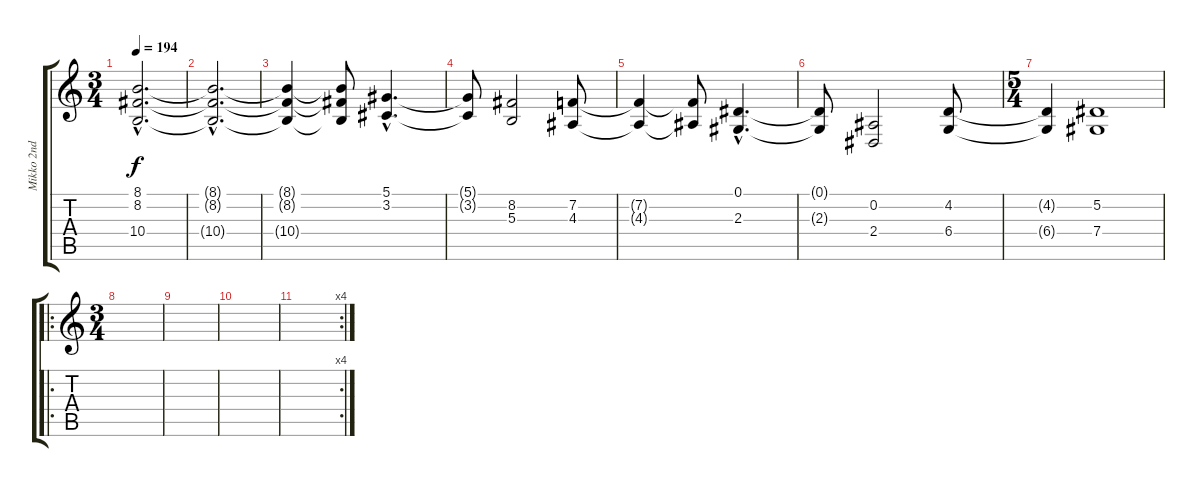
\track ("Mikko 2nd Keys" "Mikko 2nd ") {instrument stringensemble1}
\staff {score tabs}
\tuning (Eb4 Bb3 Gb3 Db3 Ab2 Eb2) {hide}
\ts (3 4)
\tempo 194
\clef g2
\ks c
(8.1{hac t} 8.2{hac t} 10.4{hac t}).2{d dy f} |
(8.1{hac t} 8.2{hac t} 10.4{hac t}).2{d} |
(8.1{t} 8.2{t} 10.4{t}).4 (8.1{t} 8.2{t} 10.4{t}).8 (5.1{hac} 3.2{hac}).4{d} |
(5.1{t} 3.2{t}).8 (8.2 5.3).2 (7.2 4.3).8 |
(7.2{t} 4.3{t}).4 (7.2{t} 4.3{t}).8 (0.1{hac} 2.3{hac}).4{d} |
(0.1{t} 2.3{t}).8 (0.2 2.4).2 (4.2 6.4).8 |
\ts (5 4)
(4.2{t} 6.4{t}).4 (5.2 7.4).1 |
\ro
\ts (3 4)
|
|
|
\rc 4
